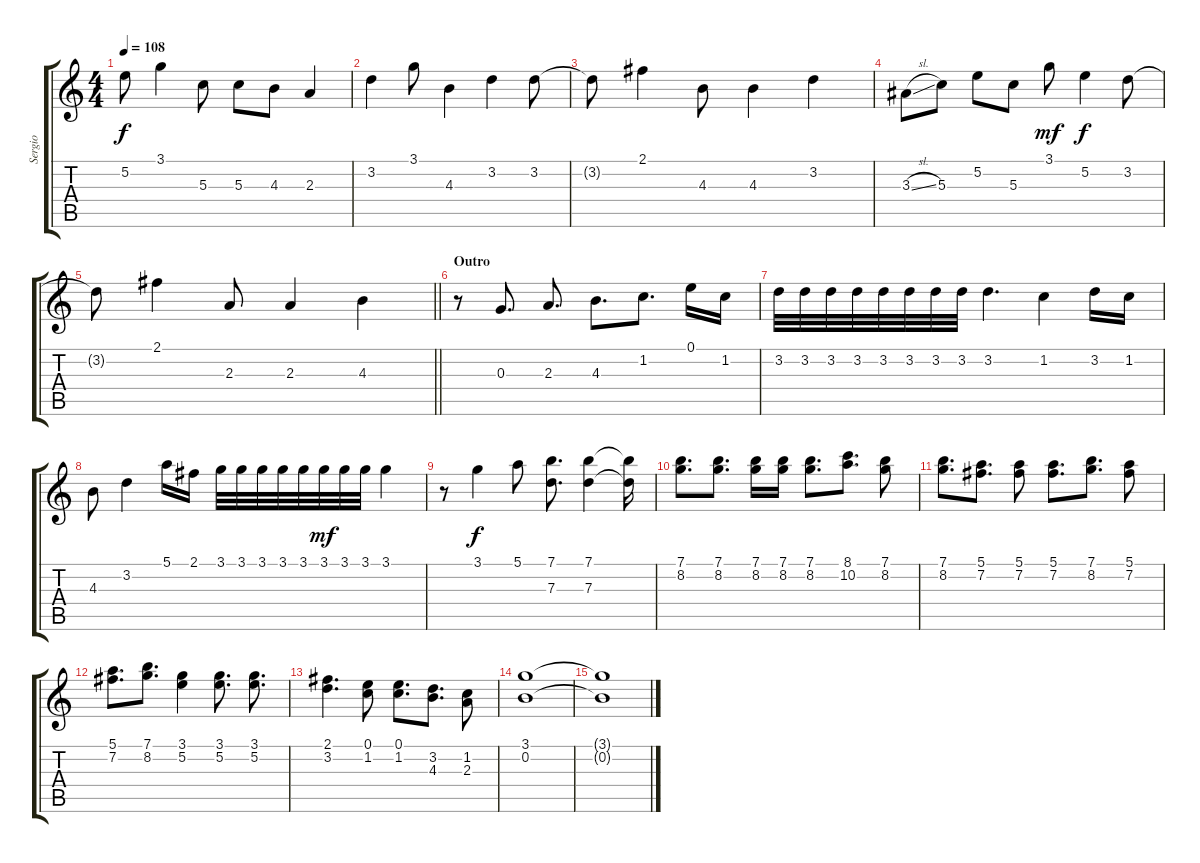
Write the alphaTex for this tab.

\track ("Sergio" "Sergio") {instrument acousticguitarsteel}
\staff {score tabs}
\tuning (E4 B3 G3 D3 A2 E2) {hide}
\ts (4 4)
\tempo 108
\clef g2
\ks c
5.2{t}.8{dy f} 3.1.4 5.3.8 5.3.8 4.3.8 2.3.4 |
3.2.4 3.1.8 4.3.4 3.2.4 3.2.8 |
3.2{t}.8 2.1.4 4.3.8 4.3.4 3.2.4 |
3.3{sl}.8 5.3.8 5.2.8 5.3.8 3.1.8{dy mf} 5.2.4{dy f} 3.2.8 |
\barLineRight lightlight
3.2{t}.8 2.1.4 2.3.8 2.3.4 4.3.4 |
\section ("" "Outro")
r.8 0.3.8{d} 2.3.8{d} 4.3.8{d} 1.2.8{d} 0.1.16 1.2.16 |
3.2.32 3.2.32 3.2.32 3.2.32 3.2.32 3.2.32 3.2.32 3.2.32 3.2.4{d} 1.2.4 3.2.16 1.2.16 |
4.3.8 3.2.4 5.1.16 2.1.16 3.1.32 3.1.32 3.1.32 3.1.32 3.1.32 3.1.32{dy mf} 3.1.32 3.1.32 3.1.4 |
r.8 3.1.4{dy f} 5.1.8 (7.1 7.3).8{d} (7.1 7.3).4 (7.1{t} 7.3{t}).16 |
(7.1 8.2).8{d} (7.1 8.2).8{d} (7.1 8.2).16 (7.1 8.2).16 (7.1 8.2).8{d} (8.1 10.2).8{d} (7.1 8.2).8 |
(7.1 8.2).8{d} (5.1 7.2).8{d} (5.1 7.2).8 (5.1 7.2).8{d} (7.1 8.2).8{d} (5.1 7.2).8 |
(5.1 7.2).8{d} (7.1 8.2).8{d} (3.1 5.2).4 (3.1 5.2).8{d} (3.1 5.2).8{d} |
(2.1 3.2).4{d} (0.1 1.2).8 (0.1 1.2).8{d} (3.2 4.3).8{d} (1.2 2.3).8 |
(3.1 0.2).1 |
(3.1{t} 0.2{t}).1
